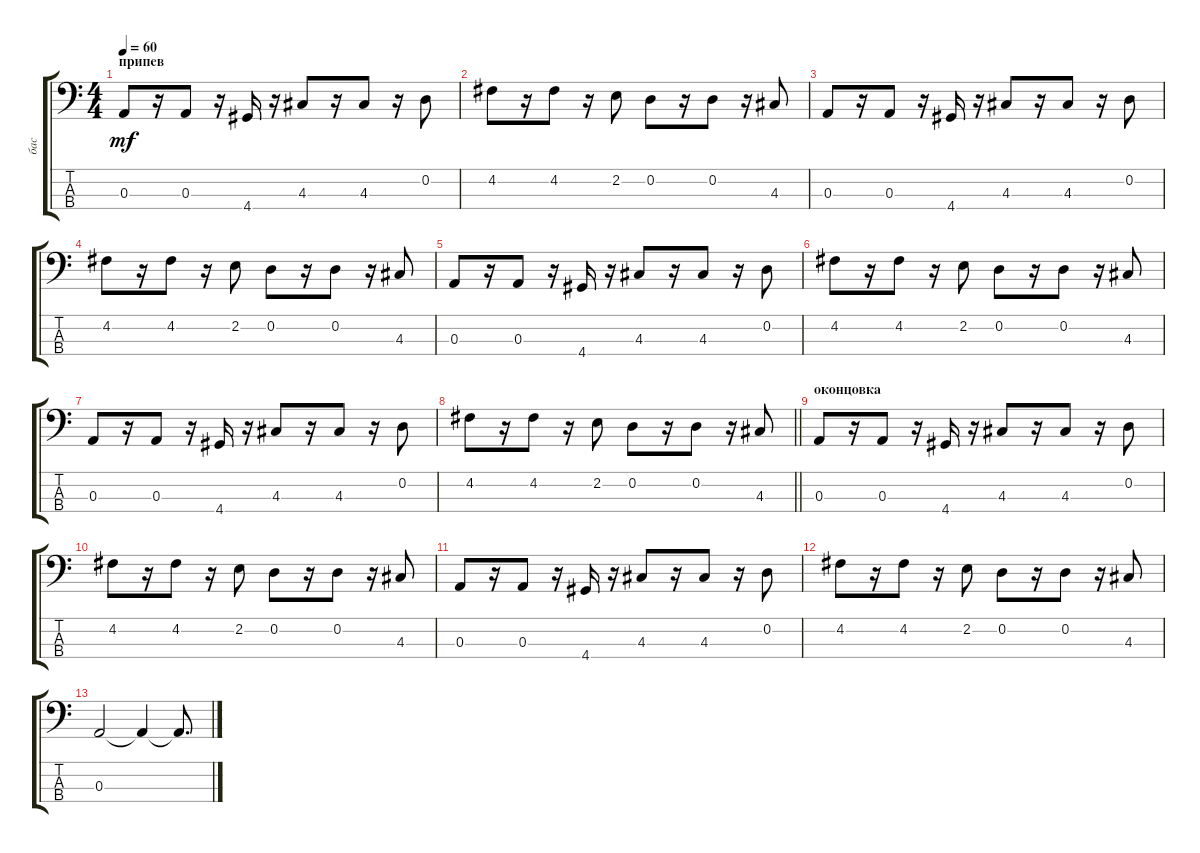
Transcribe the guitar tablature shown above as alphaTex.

\track ("бас" "бас") {instrument electricbassfinger}
\staff {score tabs}
\tuning (G2 D2 A1 E1) {hide}
\ts (4 4)
\section ("" "припев")
\tempo 60
\clef f4
\ks c
0.3.8{dy mf} r.16 0.3.8 r.16 4.4.16 r.16 4.3.8 r.16 4.3.8 r.16 0.2.8 |
4.2.8 r.16 4.2.8 r.16 2.2.8 0.2.8 r.16 0.2.8 r.16 4.3.8 |
0.3.8 r.16 0.3.8 r.16 4.4.16 r.16 4.3.8 r.16 4.3.8 r.16 0.2.8 |
4.2.8 r.16 4.2.8 r.16 2.2.8 0.2.8 r.16 0.2.8 r.16 4.3.8 |
0.3.8 r.16 0.3.8 r.16 4.4.16 r.16 4.3.8 r.16 4.3.8 r.16 0.2.8 |
4.2.8 r.16 4.2.8 r.16 2.2.8 0.2.8 r.16 0.2.8 r.16 4.3.8 |
0.3.8 r.16 0.3.8 r.16 4.4.16 r.16 4.3.8 r.16 4.3.8 r.16 0.2.8 |
\barLineRight lightlight
4.2.8 r.16 4.2.8 r.16 2.2.8 0.2.8 r.16 0.2.8 r.16 4.3.8 |
\section ("" "оконцовка")
0.3.8 r.16 0.3.8 r.16 4.4.16 r.16 4.3.8 r.16 4.3.8 r.16 0.2.8 |
4.2.8 r.16 4.2.8 r.16 2.2.8 0.2.8 r.16 0.2.8 r.16 4.3.8 |
0.3.8 r.16 0.3.8 r.16 4.4.16 r.16 4.3.8 r.16 4.3.8 r.16 0.2.8 |
4.2.8 r.16 4.2.8 r.16 2.2.8 0.2.8 r.16 0.2.8 r.16 4.3.8 |
0.3.2 0.3{t}.4 0.3{t}.8{d}
